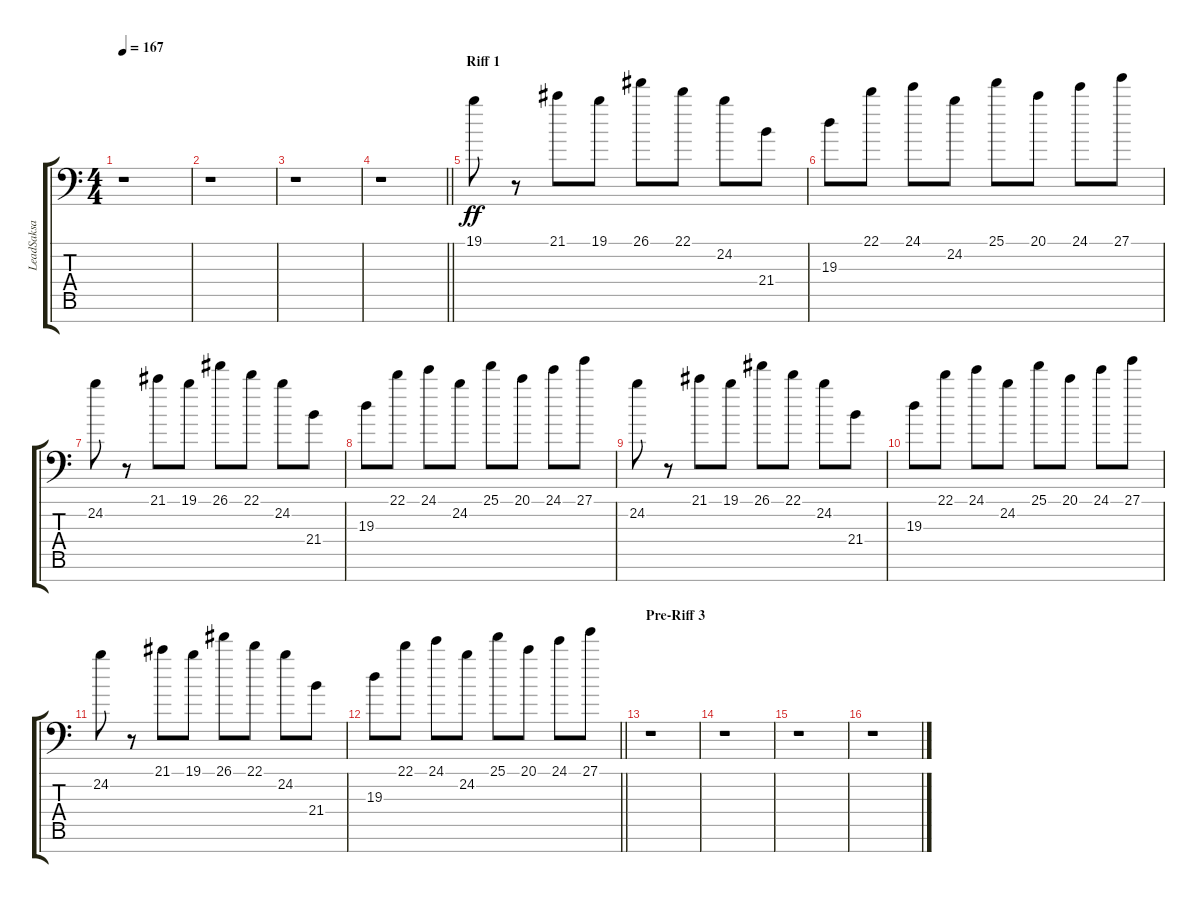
\track ("LeadSaksa" "LeadSaksa") {instrument lead1square}
\staff {score tabs}
\tuning (E4 B3 G3 D3 A2 E2 C-1) {hide}
\ts (4 4)
\tempo 167
\clef f4
\ks c
r.1{dy ff} |
r.1 |
r.1 |
\barLineRight lightlight
r.1 |
\section ("" "Riff 1")
19.1.8 r.8 21.1.8 19.1.8 26.1.8 22.1.8 24.2.8 21.4.8 |
19.3.8 22.1.8 24.1.8 24.2.8 25.1.8 20.1.8 24.1.8 27.1.8 |
24.2.8 r.8 21.1.8 19.1.8 26.1.8 22.1.8 24.2.8 21.4.8 |
19.3.8 22.1.8 24.1.8 24.2.8 25.1.8 20.1.8 24.1.8 27.1.8 |
24.2.8 r.8 21.1.8 19.1.8 26.1.8 22.1.8 24.2.8 21.4.8 |
19.3.8 22.1.8 24.1.8 24.2.8 25.1.8 20.1.8 24.1.8 27.1.8 |
24.2.8 r.8 21.1.8 19.1.8 26.1.8 22.1.8 24.2.8 21.4.8 |
\barLineRight lightlight
19.3.8 22.1.8 24.1.8 24.2.8 25.1.8 20.1.8 24.1.8 27.1.8 |
\section ("" "Pre-Riff 3")
r.1 |
r.1 |
r.1 |
r.1
